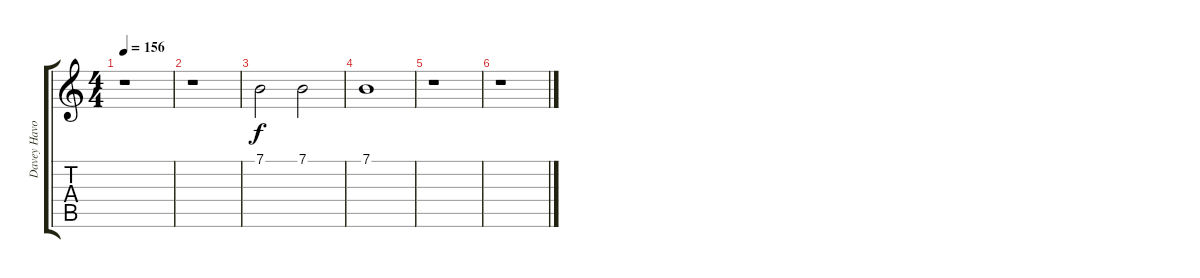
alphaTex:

\track ("Davey Havok - Vocals" "Davey Havo") {instrument baritonesax}
\staff {score tabs}
\tuning (E4 B3 G3 D3 A2 E2) {hide}
\ts (4 4)
\tempo 156
\clef g2
\ks c
r.1{dy f} |
r.1 |
7.1.2 7.1.2 |
7.1.1 |
r.1 |
r.1
